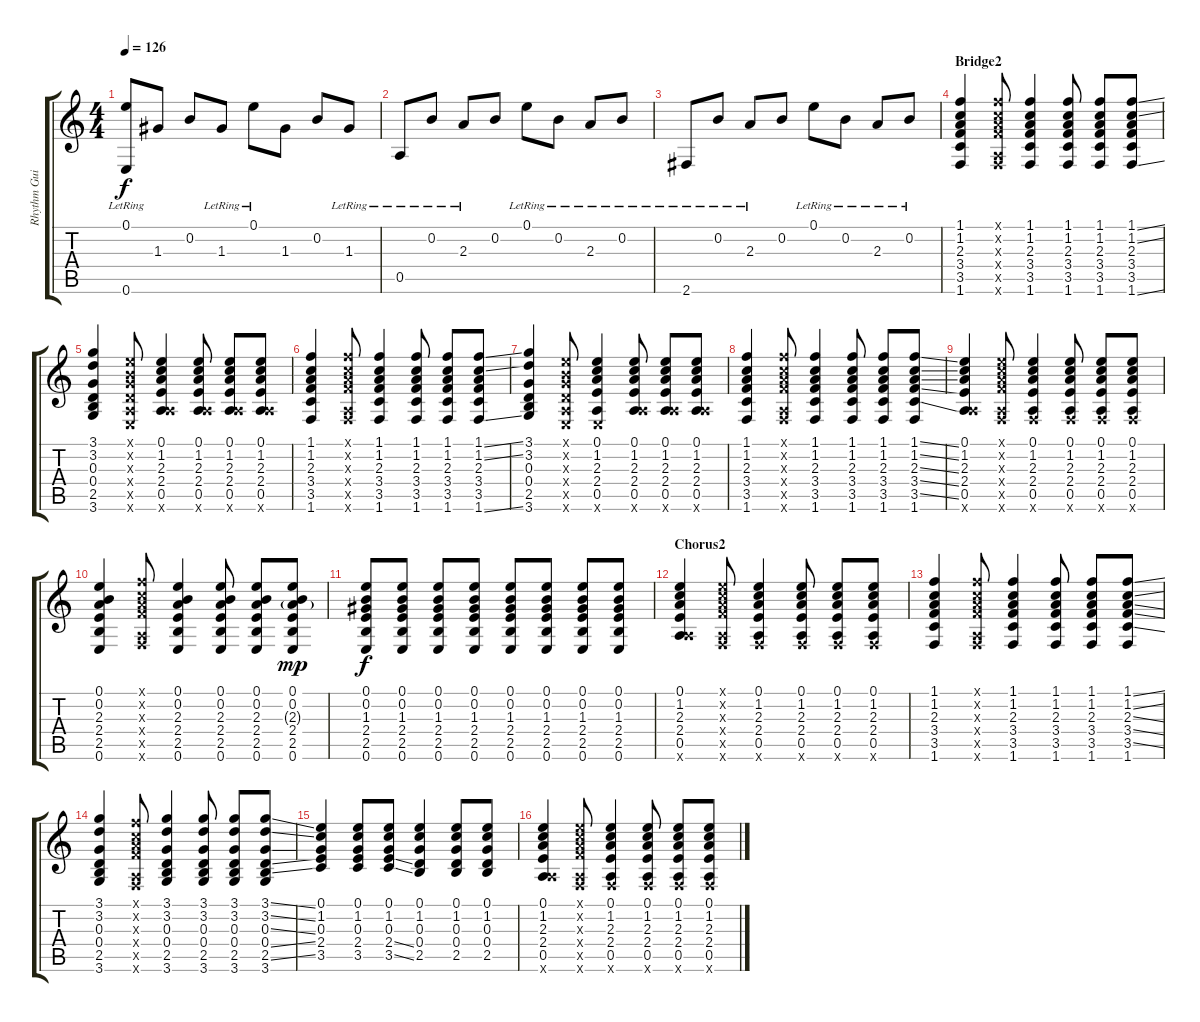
\track ("Rhythm Guitar" "Rhythm Gui") {instrument acousticguitarsteel}
\staff {score tabs}
\tuning (E4 B3 G3 D3 A2 E2) {hide}
\ts (4 4)
\tempo 126
\clef g2
\ks c
(0.1{lr} 0.6{lr}).8{dy f} 1.3.8 0.2.8 1.3{lr}.8 0.1{lr}.8 1.3.8 0.2.8 1.3{lr}.8 |
0.5{lr}.8 0.2{lr}.8 2.3{lr}.8 0.2.8 0.1{lr}.8 0.2{lr}.8 2.3{lr}.8 0.2{lr}.8 |
2.6{lr}.8 0.2{lr}.8 2.3{lr}.8 0.2.8 0.1{lr}.8 0.2{lr}.8 2.3{lr}.8 0.2{lr}.8 |
\section ("" "Bridge2")
(1.1 1.2 2.3 3.4 3.5 1.6).4 (1.1{x} 1.2{x} 2.3{x} 3.4{x} 0.5{x} 1.6{x}).8 (1.1 1.2 2.3 3.4 3.5 1.6).4 (1.1 1.2 2.3 3.4 3.5 1.6).8 (1.1 1.2 2.3 3.4 3.5 1.6).8 (1.1{ss} 1.2{ss} 2.3 3.4 3.5 1.6{ss}).8 |
(3.1 3.2 0.3 0.4 2.5 3.6).4 (0.1{x} 0.2{x} 0.3{x} 0.4{x} 0.5{x} 0.6{x}).8 (0.1 1.2 2.3 2.4 0.5 5.6{x}).4 (0.1 1.2 2.3 2.4 0.5 5.6{x}).8 (0.1 1.2 2.3 2.4 0.5 5.6{x}).8 (0.1 1.2 2.3 2.4 0.5 5.6{x}).8 |
(1.1 1.2 2.3 3.4 3.5 1.6).4 (1.1{x} 1.2{x} 2.3{x} 3.4{x} 0.5{x} 1.6{x}).8 (1.1 1.2 2.3 3.4 3.5 1.6).4 (1.1 1.2 2.3 3.4 3.5 1.6).8 (1.1 1.2 2.3 3.4 3.5 1.6).8 (1.1{ss} 1.2{ss} 2.3 3.4 3.5 1.6{ss}).8 |
(3.1 3.2 0.3 0.4 2.5 3.6).4 (0.1{x} 0.2{x} 0.3{x} 0.4{x} 0.5{x} 0.6{x}).8 (0.1 1.2 2.3 2.4 0.5 0.6{x}).4 (0.1 1.2 2.3 2.4 0.5 5.6{x}).8 (0.1 1.2 2.3 2.4 0.5 5.6{x}).8 (0.1 1.2 2.3 2.4 0.5 5.6{x}).8 |
(1.1 1.2 2.3 3.4 3.5 1.6).4 (1.1{x} 1.2{x} 2.3{x} 3.4{x} 0.5{x} 1.6{x}).8 (1.1 1.2 2.3 3.4 3.5 1.6).4 (1.1 1.2 2.3 3.4 3.5 1.6).8 (1.1 1.2 2.3 3.4 3.5 1.6).8 (1.1{ss} 1.2{ss} 2.3{ss} 3.4{ss} 3.5{ss} 1.6).8 |
(0.1 1.2 2.3 2.4 0.5 5.6{x}).4 (0.1{x} 1.2{x} 2.3{x} 3.4{x} 0.5{x} 1.6{x}).8 (0.1 1.2 2.3 2.4 0.5 1.6{x}).4 (0.1 1.2 2.3 2.4 0.5 1.6{x}).8 (0.1 1.2 2.3 2.4 0.5 1.6{x}).8 (0.1 1.2 2.3 2.4 0.5 1.6{x}).8 |
(0.1 0.2 2.3 2.4 2.5 0.6).4 (1.1{x} 1.2{x} 2.3{x} 3.4{x} 0.5{x} 1.6{x}).8 (0.1 0.2 2.3 2.4 2.5 0.6).4 (0.1 0.2 2.3 2.4 2.5 0.6).8 (0.1 0.2 2.3 2.4 2.5 0.6).8 (0.1 0.2 2.3{g} 2.4 2.5 0.6).8{dy mp} |
(0.1 0.2 1.3 2.4 2.5 0.6).8{dy f} (0.1 0.2 1.3 2.4 2.5 0.6).8 (0.1 0.2 1.3 2.4 2.5 0.6).8 (0.1 0.2 1.3 2.4 2.5 0.6).8 (0.1 0.2 1.3 2.4 2.5 0.6).8 (0.1 0.2 1.3 2.4 2.5 0.6).8 (0.1 0.2 1.3 2.4 2.5 0.6).8 (0.1 0.2 1.3 2.4 2.5 0.6).8 |
\section ("" "Chorus2")
(0.1 1.2 2.3 2.4 0.5 5.6{x}).4 (0.1{x} 1.2{x} 2.3{x} 3.4{x} 0.5{x} 1.6{x}).8 (0.1 1.2 2.3 2.4 0.5 1.6{x}).4 (0.1 1.2 2.3 2.4 0.5 1.6{x}).8 (0.1 1.2 2.3 2.4 0.5 1.6{x}).8 (0.1 1.2 2.3 2.4 0.5 1.6{x}).8 |
(1.1 1.2 2.3 3.4 3.5 1.6).4 (1.1{x} 1.2{x} 2.3{x} 3.4{x} 0.5{x} 1.6{x}).8 (1.1 1.2 2.3 3.4 3.5 1.6).4 (1.1 1.2 2.3 3.4 3.5 1.6).8 (1.1 1.2 2.3 3.4 3.5 1.6).8 (1.1{ss} 1.2{ss} 2.3{ss} 3.4{ss} 3.5{ss} 1.6).8 |
(3.1 3.2 0.3 0.4 2.5 3.6).4 (1.1{x} 1.2{x} 2.3{x} 3.4{x} 0.5{x} 1.6{x}).8 (3.1 3.2 0.3 0.4 2.5 3.6).4 (3.1 3.2 0.3 0.4 2.5 3.6).8 (3.1 3.2 0.3 0.4 2.5 3.6).8 (3.1{ss} 3.2{ss} 0.3{ss} 0.4{ss} 2.5{ss} 3.6).8 |
(0.1 1.2 0.3 2.4 3.5).4 (0.1 1.2 0.3 2.4 3.5).8 (0.1 1.2 0.3 2.4{ss} 3.5{ss}).8 (0.1 1.2 0.3 0.4 2.5).4 (0.1 1.2 0.3 0.4 2.5).8 (0.1 1.2 0.3 0.4 2.5).8 |
(0.1 1.2 2.3 2.4 0.5 5.6{x}).4 (0.1{x} 1.2{x} 2.3{x} 3.4{x} 0.5{x} 1.6{x}).8 (0.1 1.2 2.3 2.4 0.5 1.6{x}).4 (0.1 1.2 2.3 2.4 0.5 1.6{x}).8 (0.1 1.2 2.3 2.4 0.5 1.6{x}).8 (0.1 1.2 2.3 2.4 0.5 1.6{x}).8
